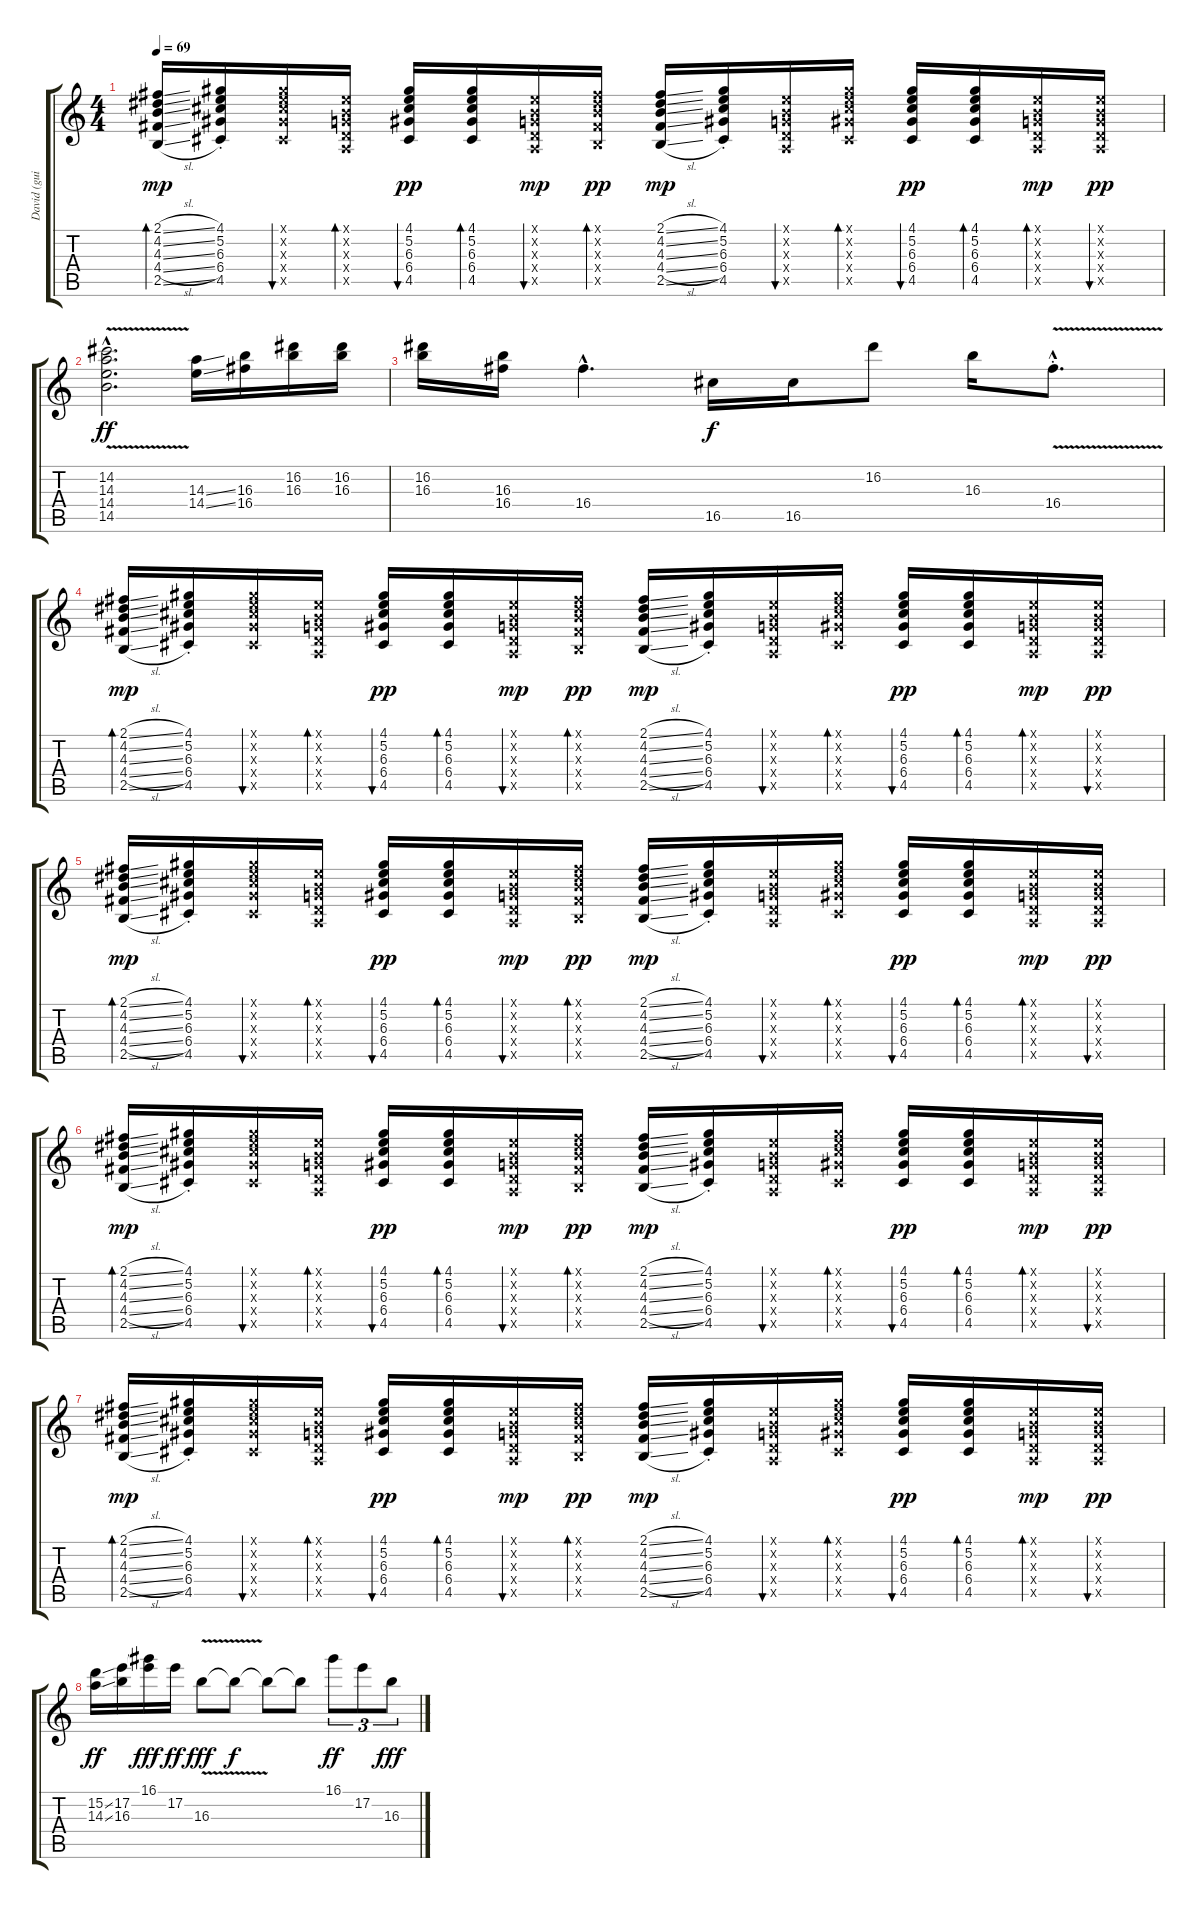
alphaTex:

\track ("David (guitar dist.)" "David (gui") {instrument distortionguitar}
\staff {score tabs}
\tuning (E4 B3 G3 D3 A2 E2) {hide}
\ts (4 4)
\tempo 69
\clef g2
\ks c
(2.1{sl} 4.2{sl} 4.3{sl} 4.4{sl} 2.5{sl}).16{bd 30 dy mp} (4.1{st} 5.2{st} 6.3{st} 6.4{st} 4.5{st}).16 (4.1{x} 5.2{x} 6.3{x} 6.4{x} 4.5{x}).16{bu 30} (0.1{x} 0.2{x} 0.3{x} 0.4{x} 0.5{x}).16{bd 30} (4.1 5.2 6.3 6.4 4.5).16{bu 30 dy pp} (4.1 5.2 6.3 6.4 4.5).16{bd 30} (0.1{x} 0.2{x} 0.3{x} 0.4{x} 0.5{x}).16{bu 30 dy mp} (2.1{x} 4.2{x} 4.3{x} 4.4{x} 2.5{x}).16{bd 30 dy pp} (2.1{sl} 4.2{sl} 4.3{sl} 4.4{sl} 2.5{sl}).16{dy mp} (4.1{st} 5.2 6.3{st} 6.4{st} 4.5{st}).16 (0.1{x} 0.2{x} 0.3{x} 0.4{x} 0.5{x}).16{bu 30} (4.1{x} 5.2{x} 6.3{x} 6.4{x} 4.5{x}).16{bd 30} (4.1 5.2 6.3 6.4 4.5).16{bu 30 dy pp} (4.1 5.2 6.3 6.4 4.5).16{bd 30} (0.1{x} 0.2{x} 0.3{x} 0.4{x} 0.5{x}).16{bd 30 dy mp} (0.1{x} 0.2{x} 0.3{x} 0.4{x} 0.5{x}).16{bu 30 dy pp} |
(14.2{v hac} 14.3{v hac} 14.4{v hac} 14.5{v hac}).2{d dy ff} (14.3{ss} 14.4{ss}).16 (16.3 16.4).16 (16.2 16.3).16 (16.2 16.3).16 |
(16.2 16.3).16 (16.3 16.4).16 16.4{hac}.4{d} 16.5.16{dy f} 16.5.16 16.2.8 16.3.16 16.4{v hac st}.8{d} |
(2.1{sl} 4.2{sl} 4.3{sl} 4.4{sl} 2.5{sl}).16{bd 30 dy mp} (4.1{st} 5.2{st} 6.3{st} 6.4{st} 4.5{st}).16 (4.1{x} 5.2{x} 6.3{x} 6.4{x} 4.5{x}).16{bu 30} (0.1{x} 0.2{x} 0.3{x} 0.4{x} 0.5{x}).16{bd 30} (4.1 5.2 6.3 6.4 4.5).16{bu 30 dy pp} (4.1 5.2 6.3 6.4 4.5).16{bd 30} (0.1{x} 0.2{x} 0.3{x} 0.4{x} 0.5{x}).16{bu 30 dy mp} (2.1{x} 4.2{x} 4.3{x} 4.4{x} 2.5{x}).16{bd 30 dy pp} (2.1{sl} 4.2{sl} 4.3{sl} 4.4{sl} 2.5{sl}).16{dy mp} (4.1{st} 5.2 6.3{st} 6.4{st} 4.5{st}).16 (0.1{x} 0.2{x} 0.3{x} 0.4{x} 0.5{x}).16{bu 30} (4.1{x} 5.2{x} 6.3{x} 6.4{x} 4.5{x}).16{bd 30} (4.1 5.2 6.3 6.4 4.5).16{bu 30 dy pp} (4.1 5.2 6.3 6.4 4.5).16{bd 30} (0.1{x} 0.2{x} 0.3{x} 0.4{x} 0.5{x}).16{bd 30 dy mp} (0.1{x} 0.2{x} 0.3{x} 0.4{x} 0.5{x}).16{bu 30 dy pp} |
(2.1{sl} 4.2{sl} 4.3{sl} 4.4{sl} 2.5{sl}).16{bd 30 dy mp} (4.1{st} 5.2{st} 6.3{st} 6.4{st} 4.5{st}).16 (4.1{x} 5.2{x} 6.3{x} 6.4{x} 4.5{x}).16{bu 30} (0.1{x} 0.2{x} 0.3{x} 0.4{x} 0.5{x}).16{bd 30} (4.1 5.2 6.3 6.4 4.5).16{bu 30 dy pp} (4.1 5.2 6.3 6.4 4.5).16{bd 30} (0.1{x} 0.2{x} 0.3{x} 0.4{x} 0.5{x}).16{bu 30 dy mp} (2.1{x} 4.2{x} 4.3{x} 4.4{x} 2.5{x}).16{bd 30 dy pp} (2.1{sl} 4.2{sl} 4.3{sl} 4.4{sl} 2.5{sl}).16{dy mp} (4.1{st} 5.2 6.3{st} 6.4{st} 4.5{st}).16 (0.1{x} 0.2{x} 0.3{x} 0.4{x} 0.5{x}).16{bu 30} (4.1{x} 5.2{x} 6.3{x} 6.4{x} 4.5{x}).16{bd 30} (4.1 5.2 6.3 6.4 4.5).16{bu 30 dy pp} (4.1 5.2 6.3 6.4 4.5).16{bd 30} (0.1{x} 0.2{x} 0.3{x} 0.4{x} 0.5{x}).16{bd 30 dy mp} (0.1{x} 0.2{x} 0.3{x} 0.4{x} 0.5{x}).16{bu 30 dy pp} |
(2.1{sl} 4.2{sl} 4.3{sl} 4.4{sl} 2.5{sl}).16{bd 30 dy mp} (4.1{st} 5.2{st} 6.3{st} 6.4{st} 4.5{st}).16 (4.1{x} 5.2{x} 6.3{x} 6.4{x} 4.5{x}).16{bu 30} (0.1{x} 0.2{x} 0.3{x} 0.4{x} 0.5{x}).16{bd 30} (4.1 5.2 6.3 6.4 4.5).16{bu 30 dy pp} (4.1 5.2 6.3 6.4 4.5).16{bd 30} (0.1{x} 0.2{x} 0.3{x} 0.4{x} 0.5{x}).16{bu 30 dy mp} (2.1{x} 4.2{x} 4.3{x} 4.4{x} 2.5{x}).16{bd 30 dy pp} (2.1{sl} 4.2{sl} 4.3{sl} 4.4{sl} 2.5{sl}).16{dy mp} (4.1{st} 5.2 6.3{st} 6.4{st} 4.5{st}).16 (0.1{x} 0.2{x} 0.3{x} 0.4{x} 0.5{x}).16{bu 30} (4.1{x} 5.2{x} 6.3{x} 6.4{x} 4.5{x}).16{bd 30} (4.1 5.2 6.3 6.4 4.5).16{bu 30 dy pp} (4.1 5.2 6.3 6.4 4.5).16{bd 30} (0.1{x} 0.2{x} 0.3{x} 0.4{x} 0.5{x}).16{bd 30 dy mp} (0.1{x} 0.2{x} 0.3{x} 0.4{x} 0.5{x}).16{bu 30 dy pp} |
(2.1{sl} 4.2{sl} 4.3{sl} 4.4{sl} 2.5{sl}).16{bd 30 dy mp} (4.1{st} 5.2{st} 6.3{st} 6.4{st} 4.5{st}).16 (4.1{x} 5.2{x} 6.3{x} 6.4{x} 4.5{x}).16{bu 30} (0.1{x} 0.2{x} 0.3{x} 0.4{x} 0.5{x}).16{bd 30} (4.1 5.2 6.3 6.4 4.5).16{bu 30 dy pp} (4.1 5.2 6.3 6.4 4.5).16{bd 30} (0.1{x} 0.2{x} 0.3{x} 0.4{x} 0.5{x}).16{bu 30 dy mp} (2.1{x} 4.2{x} 4.3{x} 4.4{x} 2.5{x}).16{bd 30 dy pp} (2.1{sl} 4.2{sl} 4.3{sl} 4.4{sl} 2.5{sl}).16{dy mp} (4.1{st} 5.2 6.3{st} 6.4{st} 4.5{st}).16 (0.1{x} 0.2{x} 0.3{x} 0.4{x} 0.5{x}).16{bu 30} (4.1{x} 5.2{x} 6.3{x} 6.4{x} 4.5{x}).16{bd 30} (4.1 5.2 6.3 6.4 4.5).16{bu 30 dy pp} (4.1 5.2 6.3 6.4 4.5).16{bd 30} (0.1{x} 0.2{x} 0.3{x} 0.4{x} 0.5{x}).16{bd 30 dy mp} (0.1{x} 0.2{x} 0.3{x} 0.4{x} 0.5{x}).16{bu 30 dy pp} |
(15.2{ss} 14.3{ss}).16{dy ff} (17.2 16.3).16 (16.1 17.2{t}).16{dy fff} 17.2.16{dy ff} 16.3{v}.8{dy fff} 16.3{t}.8{dy f} 16.3{t}.8 16.3{t}.8 16.1.8{tu (3 2) dy ff} 17.2.8{tu (3 2)} 16.3.8{tu (3 2) dy fff}
